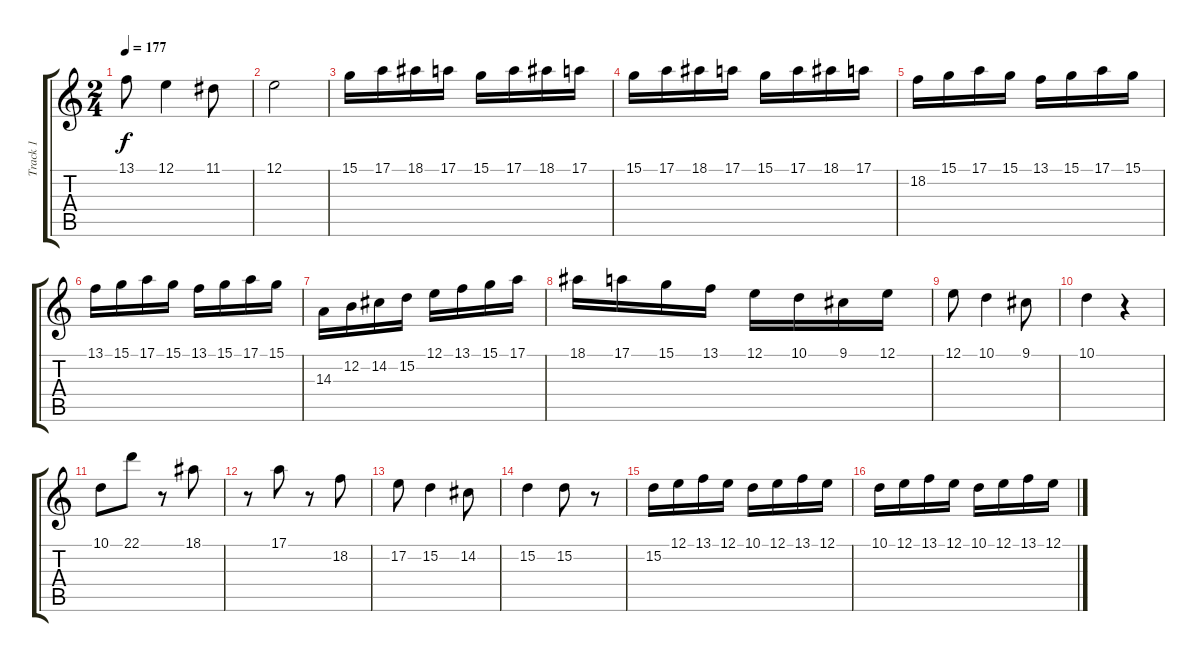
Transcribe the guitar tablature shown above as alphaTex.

\track ("Track 1" "Track 1") {instrument stringensemble1}
\staff {score tabs}
\tuning (E4 B3 G3 D3 A2 E2) {hide}
\ts (2 4)
\tempo 177
\clef g2
\ks c
13.1.8{dy f} 12.1.4 11.1.8 |
12.1.2 |
15.1.16 17.1.16 18.1.16 17.1.16 15.1.16 17.1.16 18.1.16 17.1.16 |
15.1.16 17.1.16 18.1.16 17.1.16 15.1.16 17.1.16 18.1.16 17.1.16 |
18.2.16 15.1.16 17.1.16 15.1.16 13.1.16 15.1.16 17.1.16 15.1.16 |
13.1.16 15.1.16 17.1.16 15.1.16 13.1.16 15.1.16 17.1.16 15.1.16 |
14.3.16 12.2.16 14.2.16 15.2.16 12.1.16 13.1.16 15.1.16 17.1.16 |
18.1.16 17.1.16 15.1.16 13.1.16 12.1.16 10.1.16 9.1.16 12.1.16 |
12.1.8 10.1.4 9.1.8 |
10.1.4 r.4 |
10.1.8 22.1.8 r.8 18.1.8 |
r.8 17.1.8 r.8 18.2.8 |
17.2.8 15.2.4 14.2.8 |
15.2.4 15.2.8 r.8 |
15.2.16 12.1.16 13.1.16 12.1.16 10.1.16 12.1.16 13.1.16 12.1.16 |
10.1.16 12.1.16 13.1.16 12.1.16 10.1.16 12.1.16 13.1.16 12.1.16
